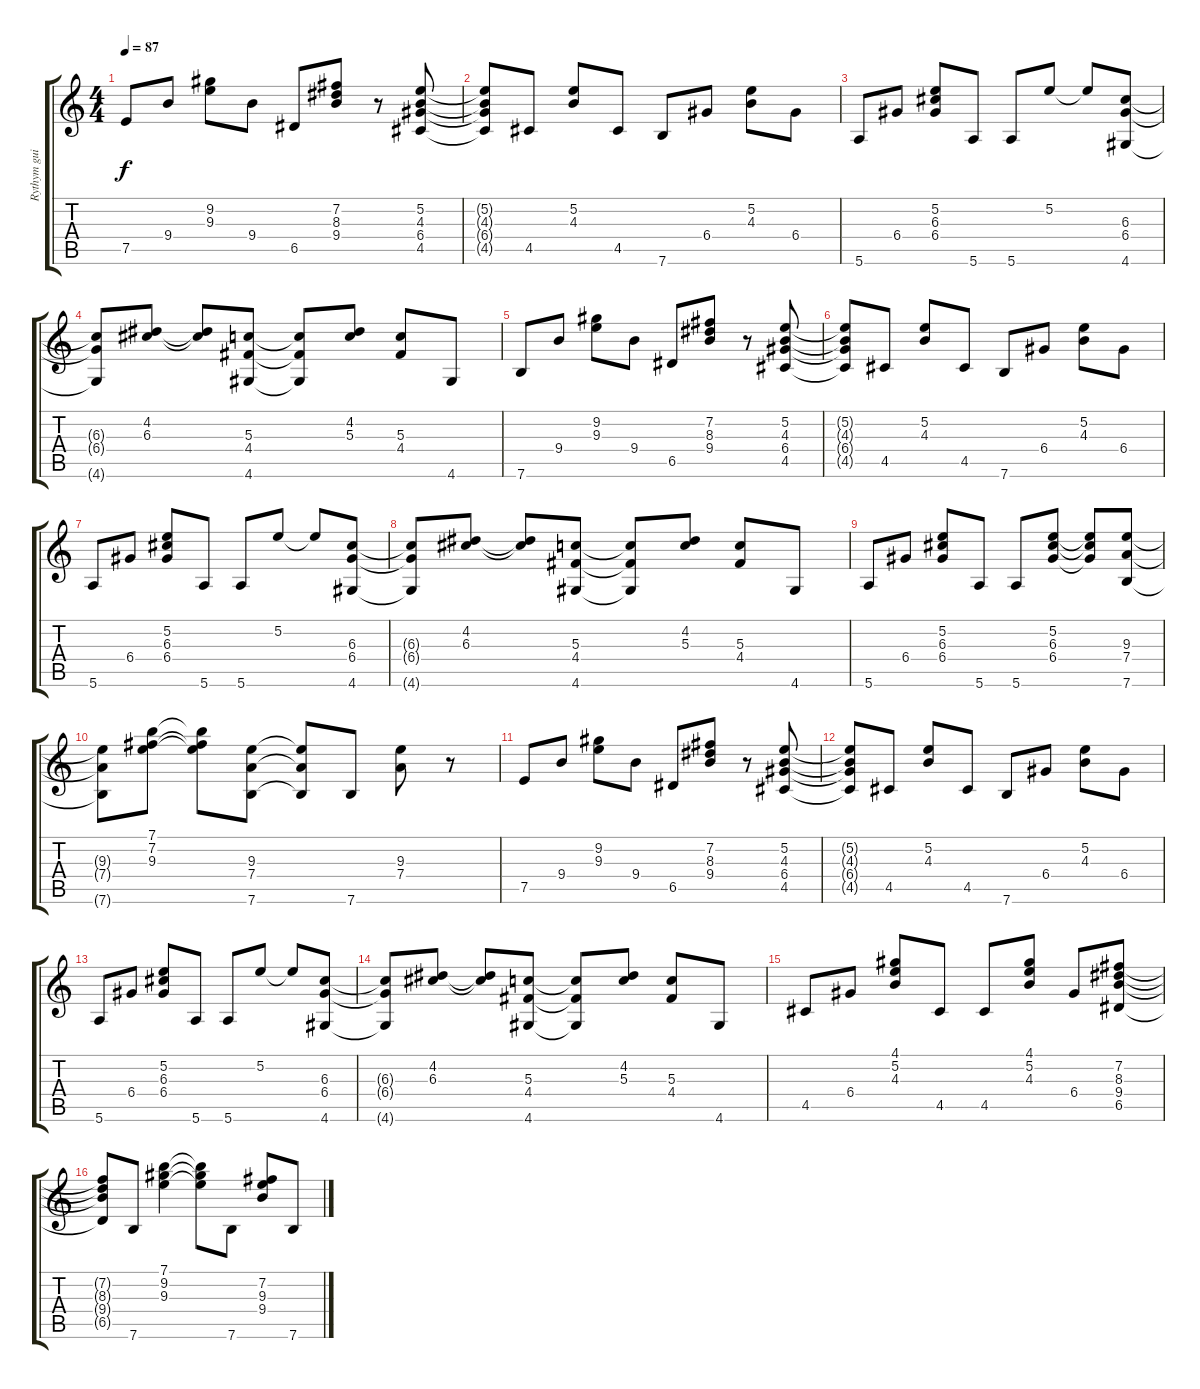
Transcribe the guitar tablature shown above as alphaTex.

\track ("Rythym guitar" "Rythym gui") {instrument acousticguitarsteel}
\staff {score tabs}
\tuning (E4 B3 G3 D3 A2 E2) {hide}
\ts (4 4)
\tempo 87
\clef g2
\ks c
7.5.8{dy f} 9.4.8 (9.2 9.3).8 9.4.8 6.5.8 (7.2 8.3 9.4).8 r.8 (5.2 4.3 6.4 4.5).8 |
(5.2{t} 4.3{t} 6.4{t} 4.5{t}).8 4.5.8 (5.2 4.3).8 4.5.8 7.6.8 6.4.8 (5.2 4.3).8 6.4.8 |
5.6.8 6.4.8 (5.2 6.3 6.4).8 5.6.8 5.6.8 5.2.8 5.2{t}.8 (6.3 6.4 4.6).8 |
(6.3{t} 6.4{t} 4.6{t}).8 (4.2 6.3).8 (4.2{t} 6.3{t}).8 (5.3 4.4 4.6).8 (5.3{t} 4.4{t} 4.6{t}).8 (4.2 5.3).8 (5.3 4.4).8 4.6.8 |
7.6.8 9.4.8 (9.2 9.3).8 9.4.8 6.5.8 (7.2 8.3 9.4).8 r.8 (5.2 4.3 6.4 4.5).8 |
(5.2{t} 4.3{t} 6.4{t} 4.5{t}).8 4.5.8 (5.2 4.3).8 4.5.8 7.6.8 6.4.8 (5.2 4.3).8 6.4.8 |
5.6.8 6.4.8 (5.2 6.3 6.4).8 5.6.8 5.6.8 5.2.8 5.2{t}.8 (6.3 6.4 4.6).8 |
(6.3{t} 6.4{t} 4.6{t}).8 (4.2 6.3).8 (4.2{t} 6.3{t}).8 (5.3 4.4 4.6).8 (5.3{t} 4.4{t} 4.6{t}).8 (4.2 5.3).8 (5.3 4.4).8 4.6.8 |
5.6.8 6.4.8 (5.2 6.3 6.4).8 5.6.8 5.6.8 (5.2 6.3 6.4).8 (5.2{t} 6.3{t} 6.4{t}).8 (9.3 7.4 7.6).8 |
(9.3{t} 7.4{t} 7.6{t}).8 (7.1 7.2 9.3).8 (7.1{t} 7.2{t} 9.3{t}).8 (9.3 7.4 7.6).8 (9.3{t} 7.4{t} 7.6{t}).8 7.6.8 (9.3 7.4).8 r.8 |
7.5.8 9.4.8 (9.2 9.3).8 9.4.8 6.5.8 (7.2 8.3 9.4).8 r.8 (5.2 4.3 6.4 4.5).8 |
(5.2{t} 4.3{t} 6.4{t} 4.5{t}).8 4.5.8 (5.2 4.3).8 4.5.8 7.6.8 6.4.8 (5.2 4.3).8 6.4.8 |
5.6.8 6.4.8 (5.2 6.3 6.4).8 5.6.8 5.6.8 5.2.8 5.2{t}.8 (6.3 6.4 4.6).8 |
(6.3{t} 6.4{t} 4.6{t}).8 (4.2 6.3).8 (4.2{t} 6.3{t}).8 (5.3 4.4 4.6).8 (5.3{t} 4.4{t} 4.6{t}).8 (4.2 5.3).8 (5.3 4.4).8 4.6.8 |
4.5.8 6.4.8 (4.1 5.2 4.3).8 4.5.8 4.5.8 (4.1 5.2 4.3).8 6.4.8 (7.2 8.3 9.4 6.5).8 |
(7.2{t} 8.3{t} 9.4{t} 6.5{t}).8 7.6.8 (7.1 9.2 9.3).4 (7.1{t} 9.2{t} 9.3{t}).8 7.6.8 (7.2 9.3 9.4).8 7.6.8
